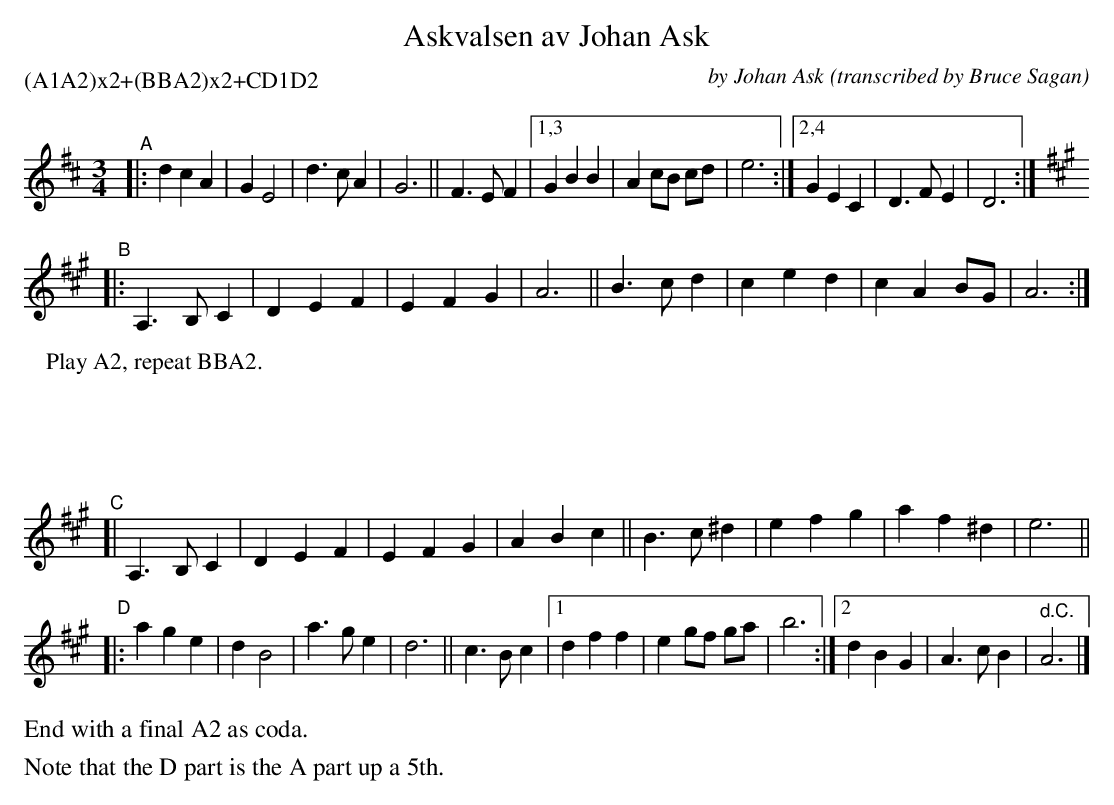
X:1
T: Askvalsen av Johan Ask
O: transcribed by Bruce Sagan
C: by Johan Ask
M: 3/4
L: 1/8
P: (A1A2)x2+(BBA2)x2+CD1D2
K: D
%%vskip 10
"^A"|:\
d2 c2 A2 | G2 E4 | d3 c A2 | G6 || F3 E F2 |\
[1,3 G2 B2 B2 | A2 cB cd | e6 :|[2,4 G2 E2 C2 | D3 F E2 | D6 :|
K: A
"B"|:\
A,3 B, C2 | D2 E2 F2 | E2 F2 G2 | A6 || B3 c d2 | c2 e2 d2 | c2 A2 BG | A6 :|
P: Play A2, repeat BBA2.
%%vskip 10
"^C"\
[| A,3 B, C2 | D2 E2 F2 | E2 F2 G2 | A2 B2 c2 || B3 c ^d2 | e2 f2 g2 | a2 f2 ^d2 | e6 ||
"^D"\
|: a2 g2 e2 | d2 B4 | a3 g e2 | d6 || c3 B c2 |\
[1 d2 f2 f2 | e2 gf ga | b6 :|[2 d2 B2 G2 | A3 c B2 | "^ d.C."A6 |]
